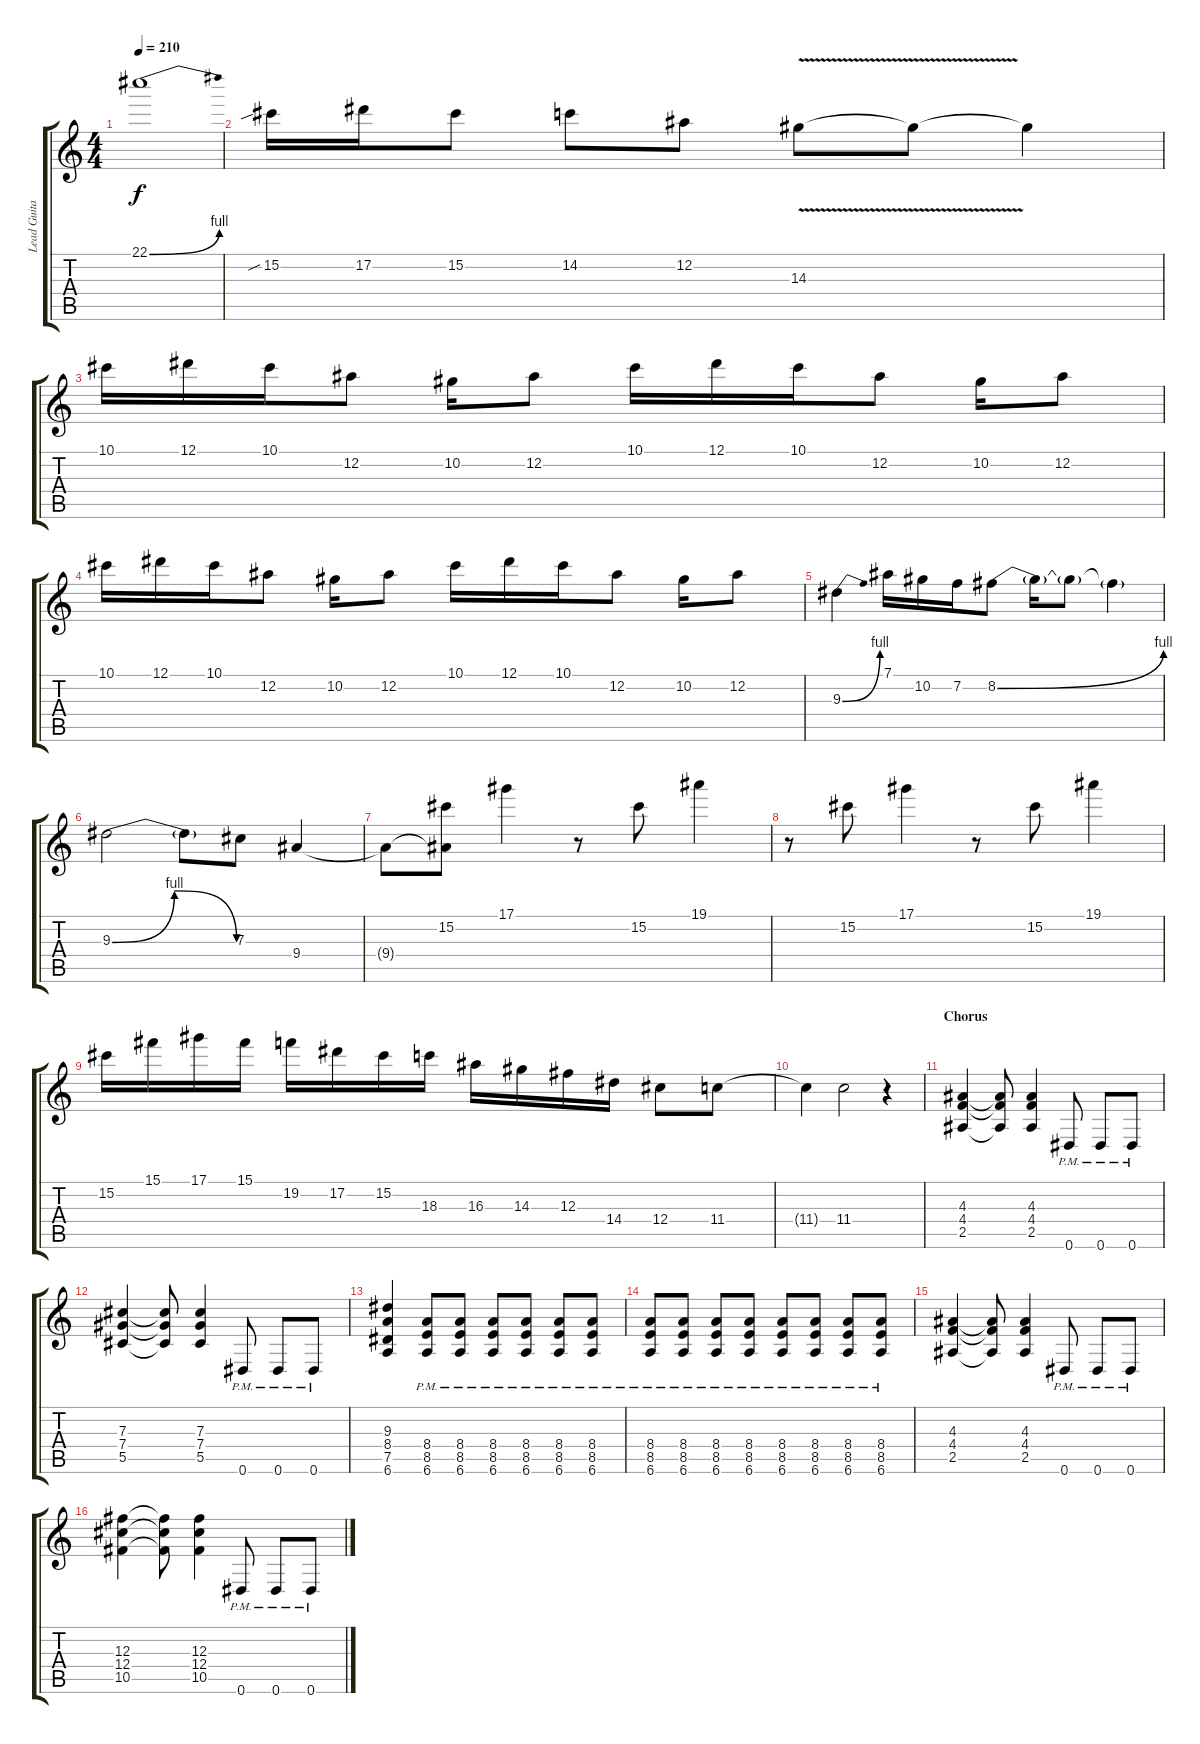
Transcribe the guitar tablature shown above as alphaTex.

\track ("Lead Guitar" "Lead Guita") {instrument distortionguitar}
\staff {score tabs}
\tuning (Eb4 Bb3 Gb3 Db3 Ab2 Eb2) {hide}
\ts (4 4)
\tempo 210
\clef g2
\ks c
22.1{be (bend 0 0 60 4)}.1{dy f} |
15.2{sib}.16 17.2.16 15.2.8 14.2.8 12.2.8 14.3{v}.8 14.3{t}.8 14.3{t}.4 |
10.1.16 12.1.16 10.1.16 12.2.8 10.2.16 12.2.8 10.1.16 12.1.16 10.1.16 12.2.8 10.2.16 12.2.8 |
10.1.16 12.1.16 10.1.16 12.2.8 10.2.16 12.2.8 10.1.16 12.1.16 10.1.16 12.2.8 10.2.16 12.2.8 |
9.3{be (bend 0 0 60 4)}.4 7.1.16 10.2.16 7.2.16 8.2{be (bend 0 0 60 4)}.8 8.2{t}.16 8.2{t}.8 8.2{t}.4 |
9.3{be (bendrelease 0 0 30 4 45 4 60 0)}.2 9.3{t}.8 7.3.8 9.4.4 |
9.4{t}.8 (15.2 9.4{t}).8 17.1.4 r.8 15.2.8 19.1.4 |
r.8 15.2.8 17.1.4 r.8 15.2.8 19.1.4 |
15.2.16 15.1.16 17.1.16 15.1.16 19.2.16 17.2.16 15.2.16 18.3.16 16.3.16 14.3.16 12.3.16 14.4.16 12.4.8 11.4.8 |
11.4{t}.4 11.4.2 r.4 |
\section ("" "Chorus")
(4.3 4.4 2.5).4 (4.3{t} 4.4{t} 2.5{t}).8 (4.3 4.4 2.5).4 0.6{pm}.8 0.6{pm}.8 0.6{pm}.8 |
(7.3 7.4 5.5).4 (7.3{t} 7.4{t} 5.5{t}).8 (7.3 7.4 5.5).4 0.6{pm}.8 0.6{pm}.8 0.6{pm}.8 |
(9.3 8.4 7.5 6.6).4 (8.4{pm} 8.5{pm} 6.6{pm}).8 (8.4{pm} 8.5{pm} 6.6{pm}).8 (8.4{pm} 8.5{pm} 6.6{pm}).8 (8.4{pm} 8.5{pm} 6.6{pm}).8 (8.4{pm} 8.5{pm} 6.6{pm}).8 (8.4{pm} 8.5{pm} 6.6{pm}).8 |
(8.4{pm} 8.5{pm} 6.6{pm}).8 (8.4{pm} 8.5{pm} 6.6{pm}).8 (8.4{pm} 8.5{pm} 6.6{pm}).8 (8.4{pm} 8.5{pm} 6.6{pm}).8 (8.4{pm} 8.5{pm} 6.6{pm}).8 (8.4{pm} 8.5{pm} 6.6{pm}).8 (8.4{pm} 8.5{pm} 6.6{pm}).8 (8.4{pm} 8.5{pm} 6.6{pm}).8 |
(4.3 4.4 2.5).4 (4.3{t} 4.4{t} 2.5{t}).8 (4.3 4.4 2.5).4 0.6{pm}.8 0.6{pm}.8 0.6{pm}.8 |
(12.3 12.4 10.5).4 (12.3{t} 12.4{t} 10.5{t}).8 (12.3 12.4 10.5).4 0.6{pm}.8 0.6{pm}.8 0.6{pm}.8
